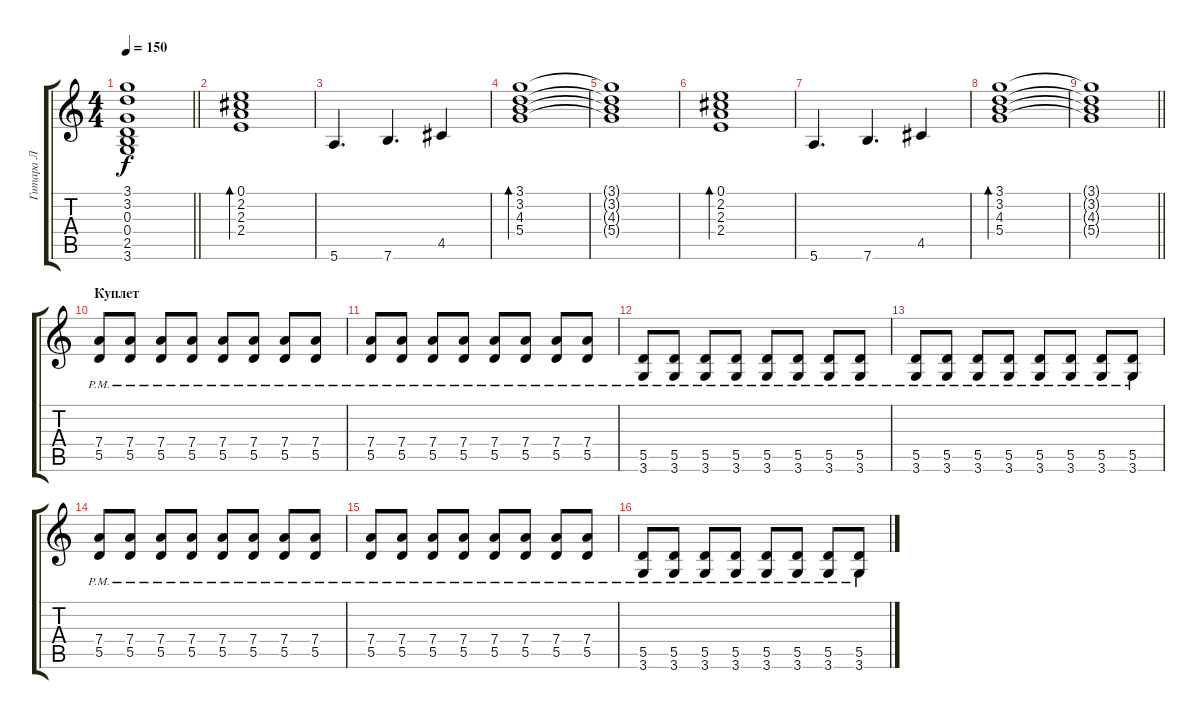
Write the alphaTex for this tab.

\track ("Гитара Л" "Гитара Л") {instrument overdrivenguitar}
\staff {score tabs}
\tuning (E4 B3 G3 D3 A2 E2) {hide}
\ts (4 4)
\tempo 150
\clef g2
\barLineRight lightlight
\ks c
(3.1{t} 3.2{t} 0.3{t} 0.4{t} 2.5{t} 3.6{t}).1{dy f} |
\section ("" " ")
(0.1 2.2 2.3 2.4).1{bd 240} |
5.6.4{d} 7.6.4{d} 4.5.4 |
(3.1 3.2 4.3 5.4).1{bd 240} |
(3.1{t} 3.2{t} 4.3{t} 5.4{t}).1 |
(0.1 2.2 2.3 2.4).1{bd 240} |
5.6.4{d} 7.6.4{d} 4.5.4 |
(3.1 3.2 4.3 5.4).1{bd 240} |
\barLineRight lightlight
(3.1{t} 3.2{t} 4.3{t} 5.4{t}).1 |
\section ("" "Куплет")
(7.4{pm} 5.5{pm}).8{instrument overdrivenguitar} (7.4{pm} 5.5{pm}).8 (7.4{pm} 5.5{pm}).8 (7.4{pm} 5.5{pm}).8 (7.4{pm} 5.5{pm}).8 (7.4{pm} 5.5{pm}).8 (7.4{pm} 5.5{pm}).8 (7.4{pm} 5.5{pm}).8 |
(7.4{pm} 5.5{pm}).8 (7.4{pm} 5.5{pm}).8 (7.4{pm} 5.5{pm}).8 (7.4{pm} 5.5{pm}).8 (7.4{pm} 5.5{pm}).8 (7.4{pm} 5.5{pm}).8 (7.4{pm} 5.5{pm}).8 (7.4{pm} 5.5{pm}).8 |
(5.5{pm} 3.6{pm}).8 (5.5{pm} 3.6{pm}).8 (5.5{pm} 3.6{pm}).8 (5.5{pm} 3.6{pm}).8 (5.5{pm} 3.6{pm}).8 (5.5{pm} 3.6{pm}).8 (5.5{pm} 3.6{pm}).8 (5.5{pm} 3.6{pm}).8 |
(5.5{pm} 3.6{pm}).8 (5.5{pm} 3.6{pm}).8 (5.5{pm} 3.6{pm}).8 (5.5{pm} 3.6{pm}).8 (5.5{pm} 3.6{pm}).8 (5.5{pm} 3.6{pm}).8 (5.5{pm} 3.6{pm}).8 (5.5{pm} 3.6{pm}).8 |
(7.4{pm} 5.5{pm}).8{instrument overdrivenguitar} (7.4{pm} 5.5{pm}).8 (7.4{pm} 5.5{pm}).8 (7.4{pm} 5.5{pm}).8 (7.4{pm} 5.5{pm}).8 (7.4{pm} 5.5{pm}).8 (7.4{pm} 5.5{pm}).8 (7.4{pm} 5.5{pm}).8 |
(7.4{pm} 5.5{pm}).8 (7.4{pm} 5.5{pm}).8 (7.4{pm} 5.5{pm}).8 (7.4{pm} 5.5{pm}).8 (7.4{pm} 5.5{pm}).8 (7.4{pm} 5.5{pm}).8 (7.4{pm} 5.5{pm}).8 (7.4{pm} 5.5{pm}).8 |
(5.5{pm} 3.6{pm}).8 (5.5{pm} 3.6{pm}).8 (5.5{pm} 3.6{pm}).8 (5.5{pm} 3.6{pm}).8 (5.5{pm} 3.6{pm}).8 (5.5{pm} 3.6{pm}).8 (5.5{pm} 3.6{pm}).8 (5.5{pm} 3.6{pm}).8
